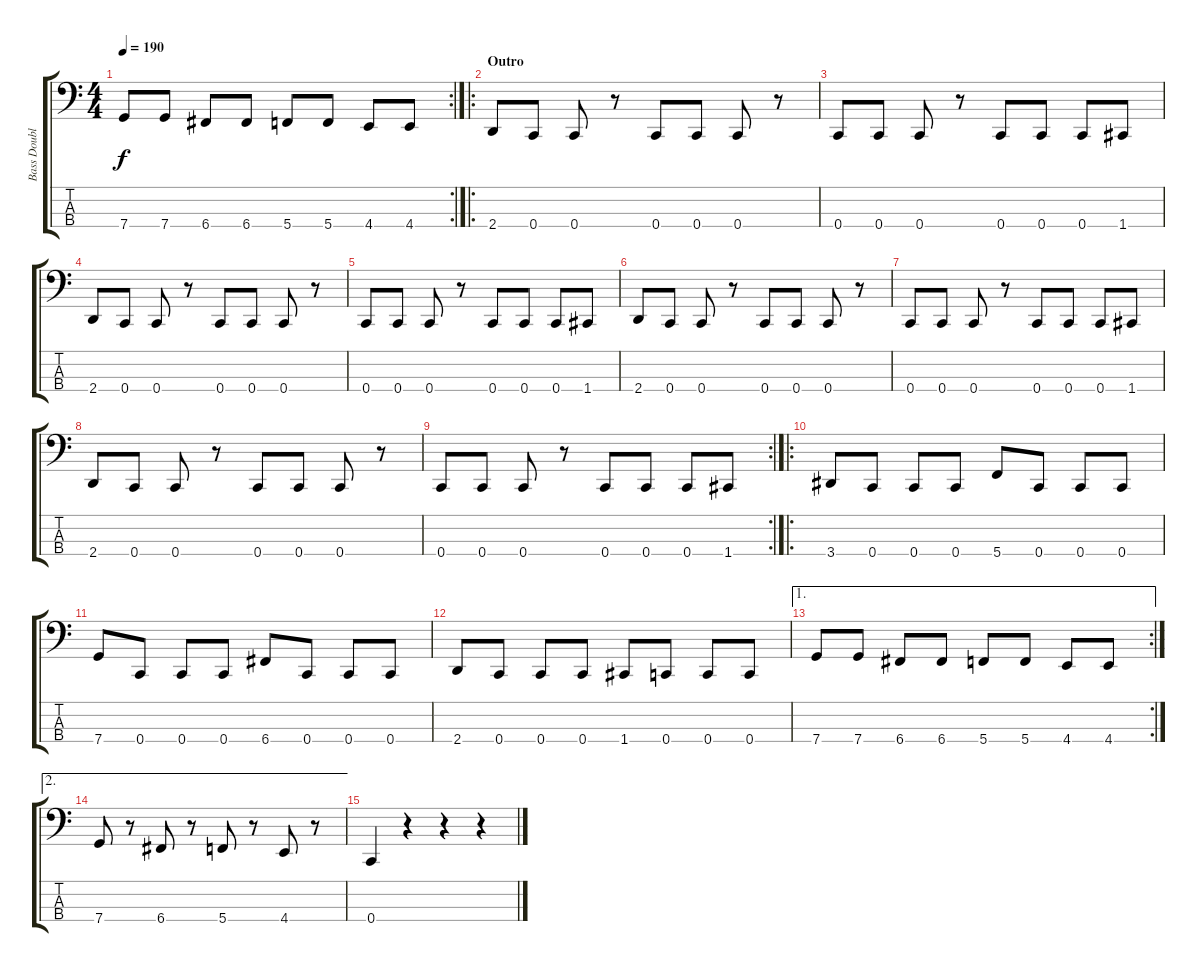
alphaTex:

\track ("Bass Double" "Bass Doubl") {instrument slapbass1}
\staff {score tabs}
\tuning (F2 C2 G1 C1) {hide}
\rc 2
\ts (4 4)
\tempo 190
\clef f4
\ks c
7.4.8{dy f} 7.4.8 6.4.8 6.4.8 5.4.8 5.4.8 4.4.8 4.4.8 |
\ro
\section ("" "Outro")
2.4.8 0.4.8 0.4.8 r.8 0.4.8 0.4.8 0.4.8 r.8 |
0.4.8 0.4.8 0.4.8 r.8 0.4.8 0.4.8 0.4.8 1.4.8 |
2.4.8 0.4.8 0.4.8 r.8 0.4.8 0.4.8 0.4.8 r.8 |
0.4.8 0.4.8 0.4.8 r.8 0.4.8 0.4.8 0.4.8 1.4.8 |
2.4.8 0.4.8 0.4.8 r.8 0.4.8 0.4.8 0.4.8 r.8 |
0.4.8 0.4.8 0.4.8 r.8 0.4.8 0.4.8 0.4.8 1.4.8 |
2.4.8 0.4.8 0.4.8 r.8 0.4.8 0.4.8 0.4.8 r.8 |
\rc 2
0.4.8 0.4.8 0.4.8 r.8 0.4.8 0.4.8 0.4.8 1.4.8 |
\ro
3.4.8 0.4.8 0.4.8 0.4.8 5.4.8 0.4.8 0.4.8 0.4.8 |
7.4.8 0.4.8 0.4.8 0.4.8 6.4.8 0.4.8 0.4.8 0.4.8 |
2.4.8 0.4.8 0.4.8 0.4.8 1.4.8 0.4.8 0.4.8 0.4.8 |
\ae 1
\rc 2
7.4.8 7.4.8 6.4.8 6.4.8 5.4.8 5.4.8 4.4.8 4.4.8 |
\ae 2
7.4.8 r.8 6.4.8 r.8 5.4.8 r.8 4.4.8 r.8 |
0.4.4 r.4 r.4 r.4
